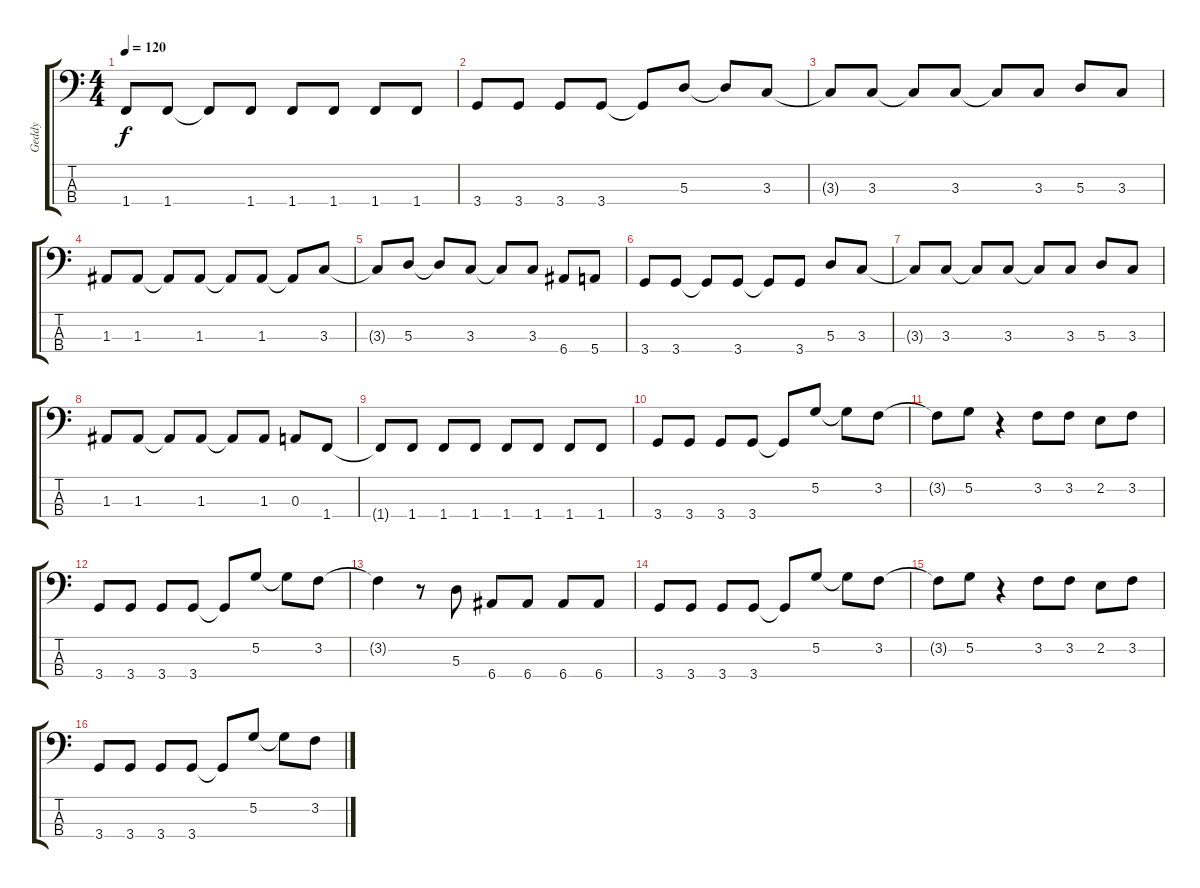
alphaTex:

\track ("Geddy" "Geddy") {instrument electricbassfinger}
\staff {score tabs}
\tuning (G2 D2 A1 E1) {hide}
\ts (4 4)
\tempo 120
\clef f4
\ks c
1.4{t}.8{dy f} 1.4.8 1.4{t}.8 1.4.8 1.4.8 1.4.8 1.4.8 1.4.8 |
3.4.8 3.4.8 3.4.8 3.4.8 3.4{t}.8 5.3.8 5.3{t}.8 3.3.8 |
3.3{t}.8 3.3.8 3.3{t}.8 3.3.8 3.3{t}.8 3.3.8 5.3.8 3.3.8 |
1.3.8 1.3.8 1.3{t}.8 1.3.8 1.3{t}.8 1.3.8 1.3{t}.8 3.3.8 |
3.3{t}.8 5.3.8 5.3{t}.8 3.3.8 3.3{t}.8 3.3.8 6.4.8 5.4.8 |
3.4.8 3.4.8 3.4{t}.8 3.4.8 3.4{t}.8 3.4.8 5.3.8 3.3.8 |
3.3{t}.8 3.3.8 3.3{t}.8 3.3.8 3.3{t}.8 3.3.8 5.3.8 3.3.8 |
1.3.8 1.3.8 1.3{t}.8 1.3.8 1.3{t}.8 1.3.8 0.3.8 1.4.8 |
1.4{t}.8 1.4.8 1.4.8 1.4.8 1.4.8 1.4.8 1.4.8 1.4.8 |
3.4.8 3.4.8 3.4.8 3.4.8 3.4{t}.8 5.2.8 5.2{t}.8 3.2.8 |
3.2{t}.8 5.2.8 r.4 3.2.8 3.2.8 2.2.8 3.2.8 |
3.4.8 3.4.8 3.4.8 3.4.8 3.4{t}.8 5.2.8 5.2{t}.8 3.2.8 |
3.2{t}.4 r.8 5.3.8 6.4.8 6.4.8 6.4.8 6.4.8 |
3.4.8 3.4.8 3.4.8 3.4.8 3.4{t}.8 5.2.8 5.2{t}.8 3.2.8 |
3.2{t}.8 5.2.8 r.4 3.2.8 3.2.8 2.2.8 3.2.8 |
3.4.8 3.4.8 3.4.8 3.4.8 3.4{t}.8 5.2.8 5.2{t}.8 3.2.8
